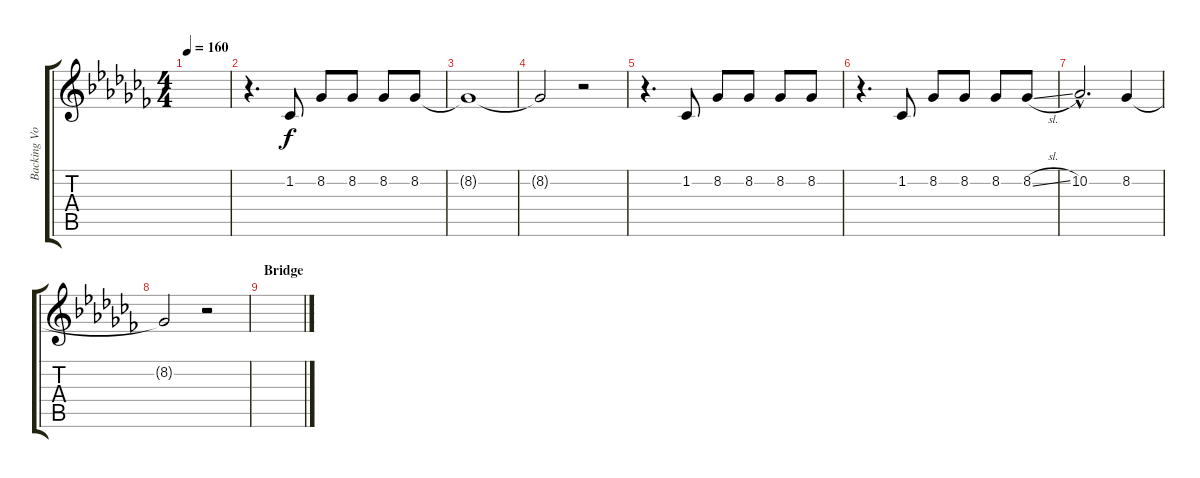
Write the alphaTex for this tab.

\track ("Backing Vocals 1" "Backing Vo") {instrument lead6voice}
\staff {score tabs}
\tuning (Eb4 Bb3 Gb3 Db3 Ab2 Eb2) {hide}
\ts (4 4)
\tempo 160
\clef g2
\ks cb
|
r.4{d} 1.2.8{dy f} 8.2.8 8.2.8 8.2.8 8.2.8 |
8.2{t}.1 |
8.2{t}.2 r.2 |
r.4{d} 1.2.8 8.2.8 8.2.8 8.2.8 8.2.8 |
r.4{d} 1.2.8 8.2.8 8.2.8 8.2.8 8.2{sl}.8 |
10.2{hac}.2{d} 8.2.4 |
8.2{t}.2 r.2 |
\section ("" "Bridge")
